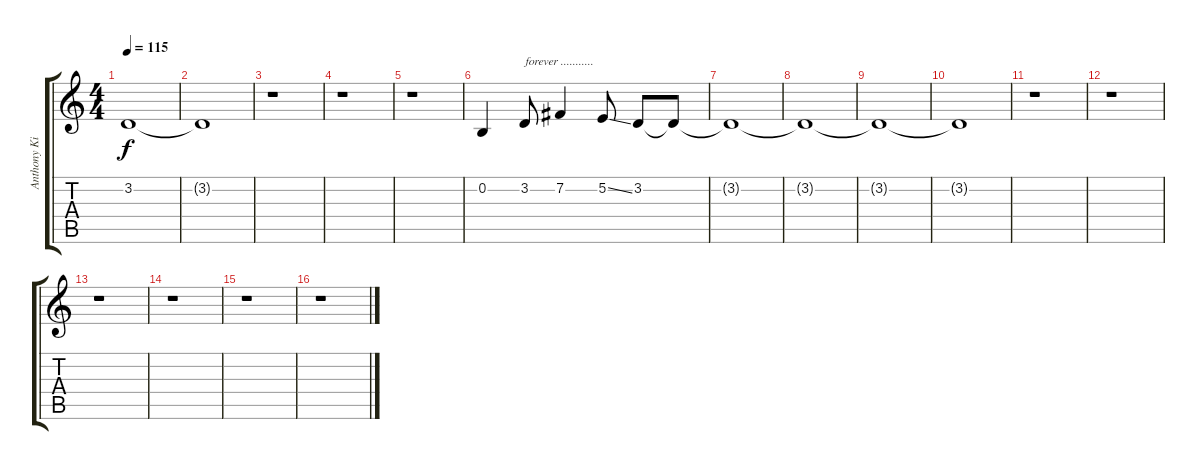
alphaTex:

\track ("Anthony Kiedis" "Anthony Ki") {instrument tenorsax}
\staff {score tabs}
\tuning (E4 B3 G3 D3 A2 E2) {hide}
\ts (4 4)
\tempo 115
\clef g2
\ks c
3.2{t}.1{dy f volume 8} |
3.2{t}.1{volume 0} |
r.1 |
r.1 |
r.1 |
0.2.4 3.2.8{txt "forever ..........." volume 15} 7.2.4 5.2{ss}.8 3.2.8 3.2{t}.8 |
3.2{t}.1 |
3.2{t}.1 |
3.2{t}.1{volume 8} |
3.2{t}.1{volume 0} |
r.1 |
r.1 |
r.1 |
r.1 |
r.1 |
r.1
